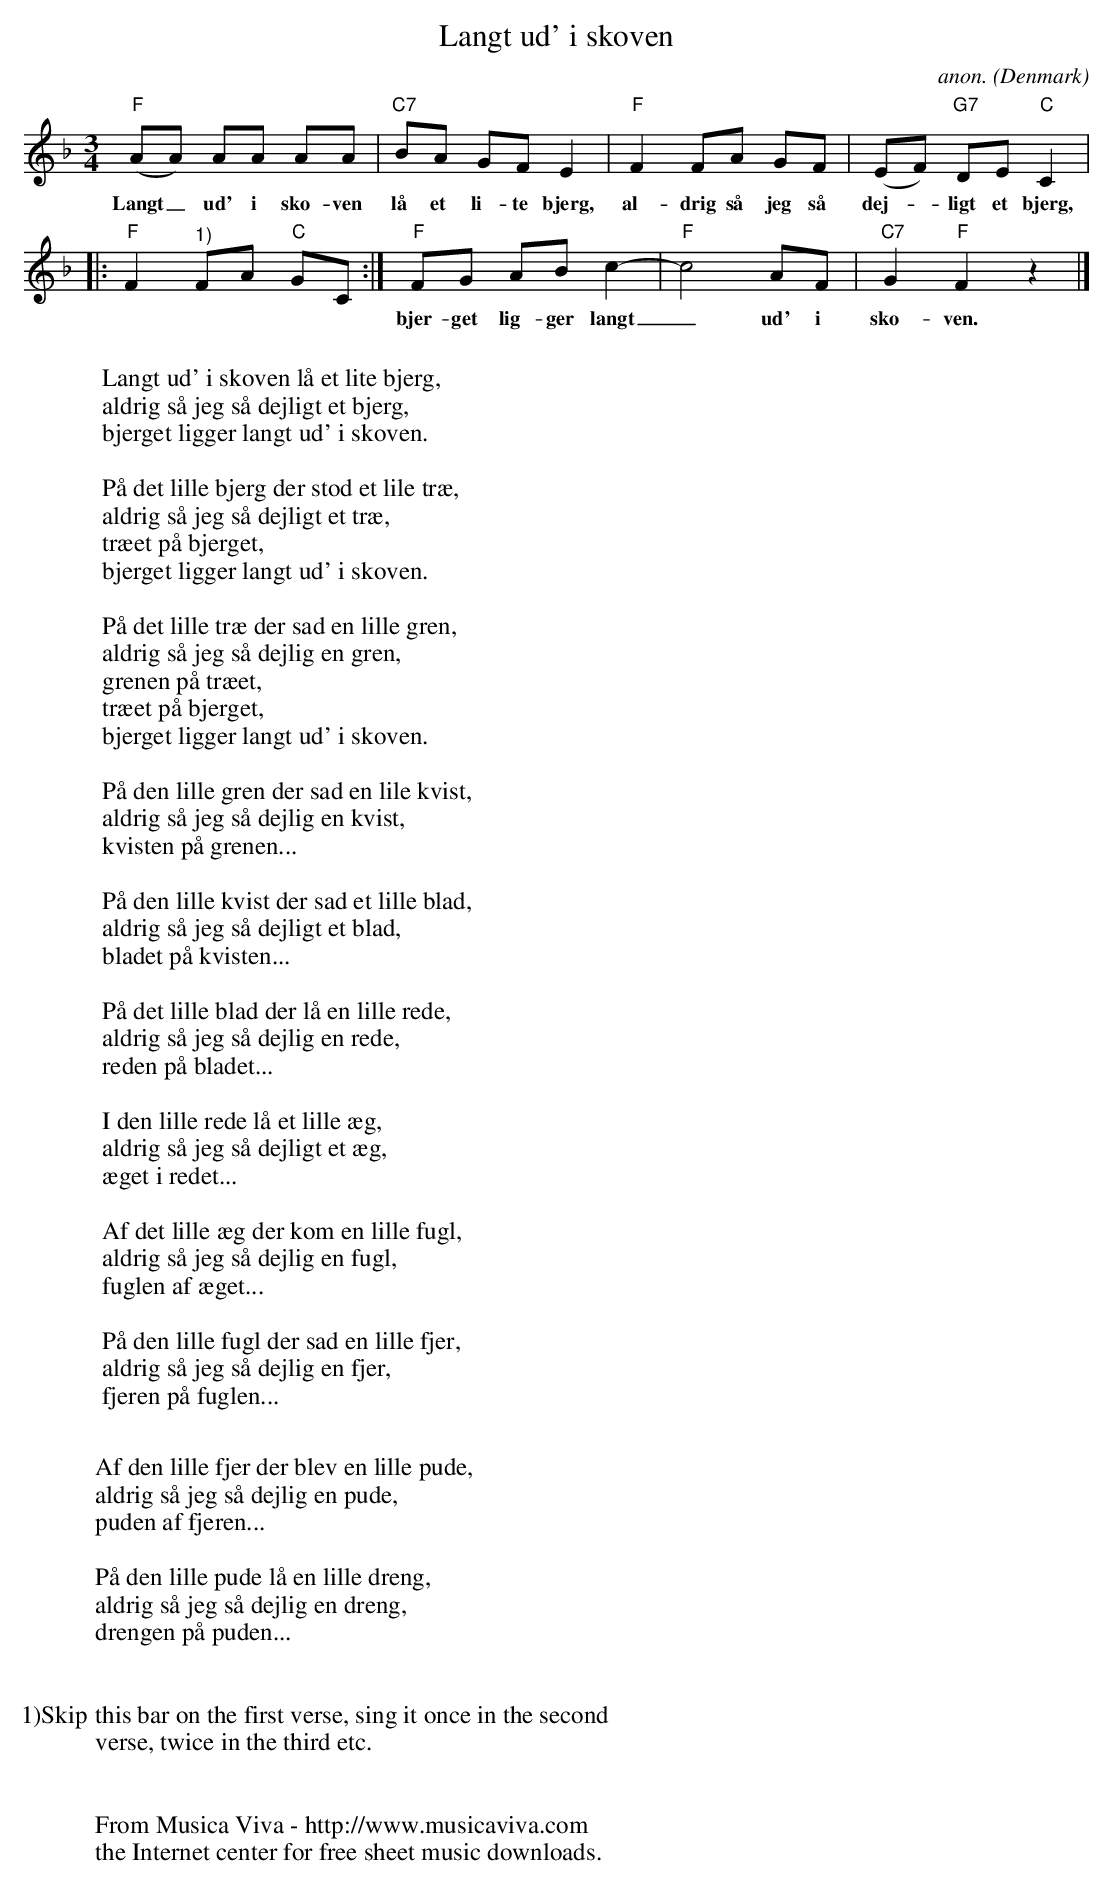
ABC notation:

X:1
T:Langt ud' i skoven
C:anon.
O:Denmark
M:3/4
L:1/8
K:F
"F"(AA) AA AA|"C7"BA GF E2|"F"F2 FA GF|(EF) "G7"DE "C"C2|
w:Langt_ ud' i sko-ven l\aa et li-te bjerg, al-drig s\aa jeg s\aa dej--ligt et bjerg,
|:"F"F2"^1)"FA "C"GC:|"F"FG AB c2-|"F"c4AF|"C7"G2"F"F2z2|]
w:***** bjer-get lig-ger langt_ ud' i sko-ven.
W:
W:Langt ud' i skoven l\aa et lite bjerg,
W:aldrig s\aa jeg s\aa dejligt et bjerg,
W:  bjerget ligger langt ud' i skoven.
W:
W:P\aa det lille bjerg der stod et lile tr\ae,
W:aldrig s\aa jeg s\aa dejligt et tr\ae,
W:  tr\aeet p\aa bjerget,
W:  bjerget ligger langt ud' i skoven.
W:
W:P\aa det lille tr\ae der sad en lille gren,
W:aldrig s\aa jeg s\aa dejlig en gren,
W:  grenen p\aa tr\aeet,
W:  tr\aeet p\aa bjerget,
W:  bjerget ligger langt ud' i skoven.
W:
W:P\aa den lille gren der sad en lile kvist,
W:aldrig s\aa jeg s\aa dejlig en kvist,
W:  kvisten p\aa grenen...
W:
W:P\aa den lille kvist der sad et lille blad,
W:aldrig s\aa jeg s\aa dejligt et blad,
W:  bladet p\aa kvisten...
W:
W:P\aa det lille blad der l\aa en lille rede,
W:aldrig s\aa jeg s\aa dejlig en rede,
W:  reden p\aa bladet...
W:
W:I den lille rede l\aa et lille \aeg,
W:aldrig s\aa jeg s\aa dejligt et \aeg,
W:  \aeget i redet...
W:
W:Af det lille \aeg der kom en lille fugl,
W:aldrig s\aa jeg s\aa dejlig en fugl,
W:  fuglen af \aeget...
W:
W:P\aa den lille fugl der sad en lille fjer,
W:aldrig s\aa jeg s\aa dejlig en fjer,
W:  fjeren p\aa fuglen...
W:
W:Af den lille fjer der blev en lille pude,
W:aldrig s\aa jeg s\aa dejlig en pude,
W:  puden af fjeren...
W:
W:P\aa den lille pude l\aa en lille dreng,
W:aldrig s\aa jeg s\aa dejlig en dreng,
W:  drengen p\aa puden...
W:
W:
W:1)Skip this bar on the first verse, sing it once in the second
W:  verse, twice in the third etc.
W:
W:
W:  From Musica Viva - http://www.musicaviva.com
W:  the Internet center for free sheet music downloads.
